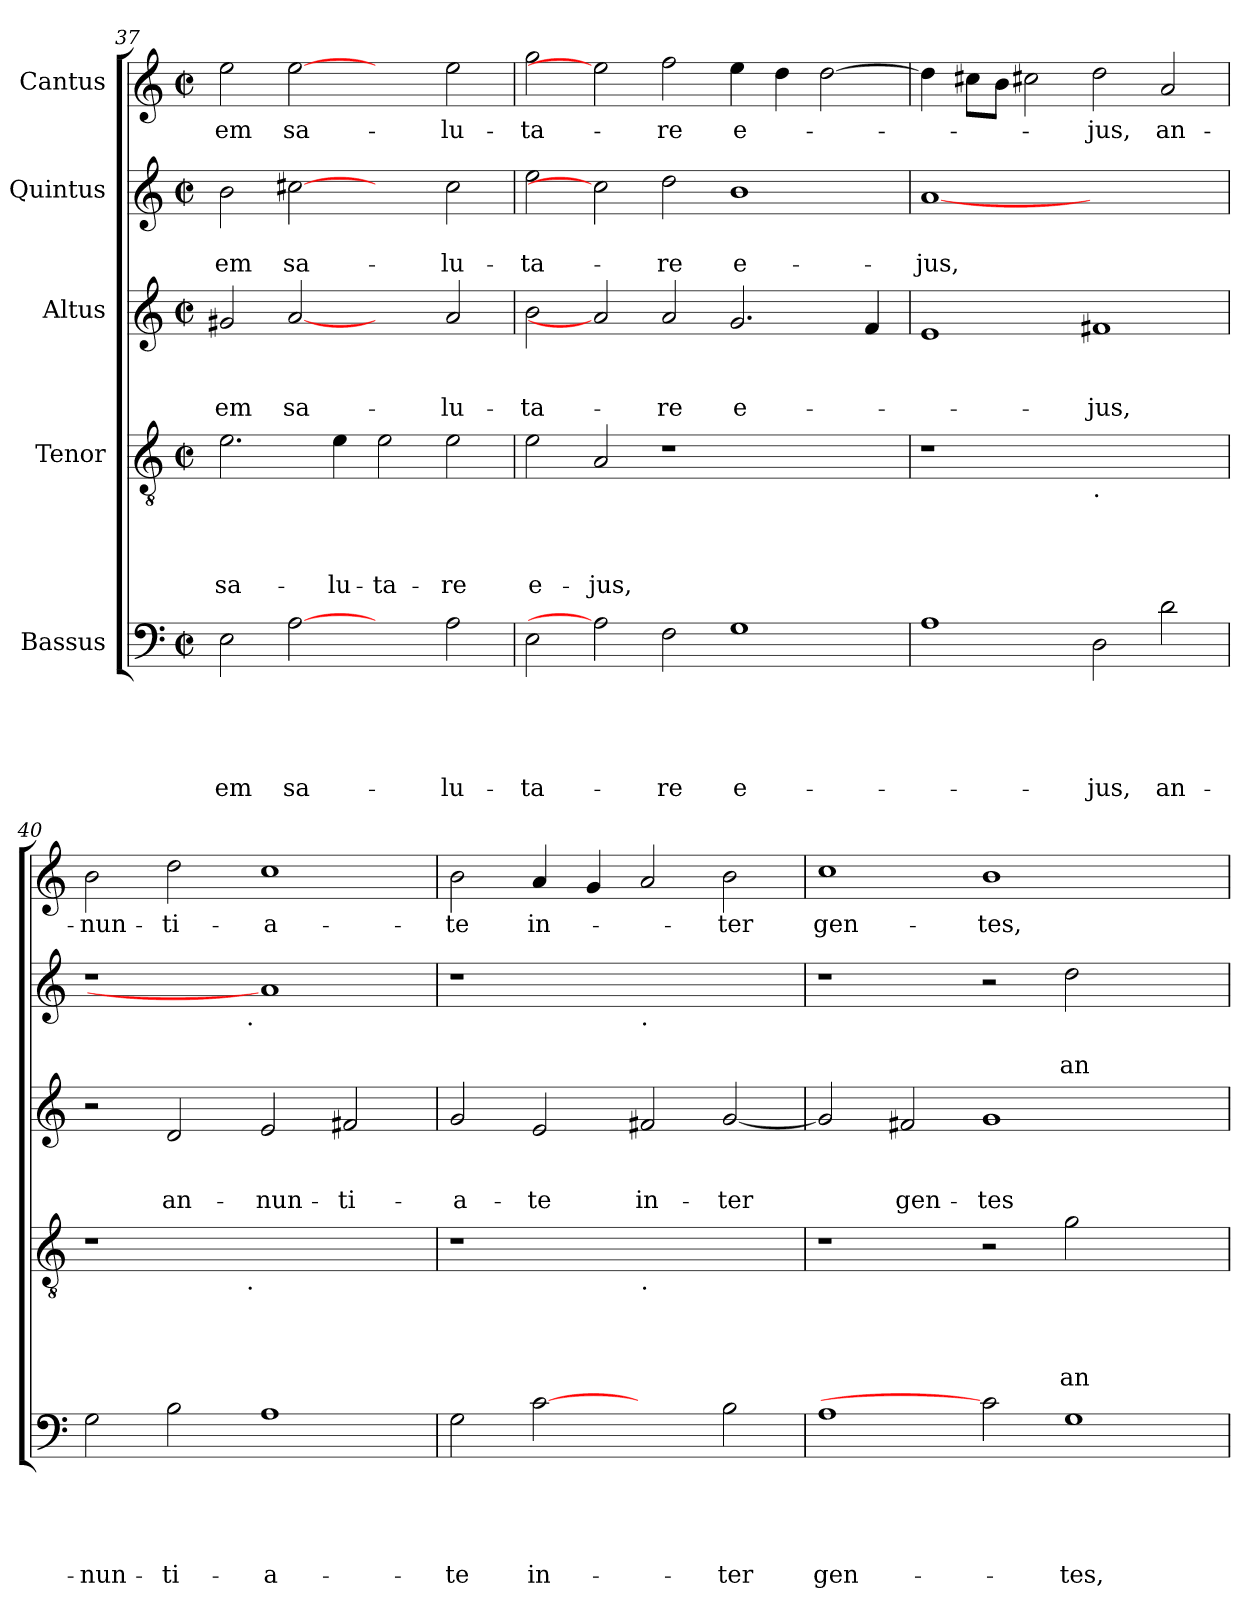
**kern	**text	**text	**text	**text	**text	**kern	**text	**text	**text	**text	**kern	**text	**text	**text	**kern	**text	**text	**kern	**text
*part5	*part5	*part5	*part5	*part5	*part5	*part4	*part4	*part4	*part4	*part4	*part3	*part3	*part3	*part3	*part2	*part2	*part2	*part1	*part1
*staff5	*staff5	*staff5	*staff5	*staff5	*staff5	*staff4	*staff4	*staff4	*staff4	*staff4	*staff3	*staff3	*staff3	*staff3	*staff2	*staff2	*staff2	*staff1	*staff1
*I"Bassus	*	*	*	*	*	*I"Tenor	*	*	*	*	*I"Altus	*	*	*	*I"Quintus	*	*	*I"Cantus	*
*clefF4	*	*	*	*	*	*clefGv2	*	*	*	*	*clefG2	*	*	*	*clefG2	*	*	*clefG2	*
*k[]	*	*	*	*	*	*k[]	*	*	*	*	*k[]	*	*	*	*k[]	*	*	*k[]	*
*C:	*	*	*	*	*	*C:	*	*	*	*	*C:	*	*	*	*C:	*	*	*C:	*
*M2/2	*	*	*	*	*	*M2/2	*	*	*	*	*M2/2	*	*	*	*M2/2	*	*	*M2/2	*
*met(c|)	*	*	*	*	*	*met(c|)	*	*	*	*	*met(c|)	*	*	*	*met(c|)	*	*	*met(c|)	*
=37	=37	=37	=37	=37	=37	=37	=37	=37	=37	=37	=37	=37	=37	=37	=37	=37	=37	=37	=37
!	!	!	!	!	!LO:LY:b	!	!	!	!	!LO:LY:b	!	!	!	!LO:LY:b	!	!	!LO:LY:b	!	!LO:LY:b
2E\	.	.	.	.	-em	2.e\	.	.	.	sa-	2g#X/	.	.	-em	2b\	.	-em	2ee\	-em
!	!	!	!	!	!LO:LY:b	!	!	!	!	!	!	!	!	!LO:LY:b	!	!	!LO:LY:b	!	!LO:LY:b
[2A	.	.	.	.	sa-	.	.	.	.	.	[2a	.	.	sa-	[2cc#X	.	sa-	[2ee	sa-
!	!	!	!	!	!	!	!	!	!	!LO:LY:b	!	!	!	!	!	!	!	!	!
.	.	.	.	.	.	4e\	.	.	.	-lu-	.	.	.	.	.	.	.	.	.
!	!	!	!	!	!	!	!	!	!	!LO:LY:b:rj	!	!	!	!	!	!	!	!	!
2ryy	.	.	.	.	.	2e\	.	.	.	-ta-	2ryy	.	.	.	2ryy	.	.	2ryy	.
!	!	!	!	!	!LO:LY:b	!	!	!	!	!LO:LY:b	!	!	!	!LO:LY:b	!	!	!LO:LY:b	!	!LO:LY:b
2A\	.	.	.	.	-lu-	2e\	.	.	.	-re	2a/	.	.	-lu-	2cc#\	.	-lu-	2ee\	-lu-
=38	=38	=38	=38	=38	=38	=38	=38	=38	=38	=38	=38	=38	=38	=38	=38	=38	=38	=38	=38
!	!	!	!	!	!LO:LY:b	!	!	!	!	!LO:LY:b	!	!	!	!LO:LY:b	!	!	!LO:LY:b	!	!LO:LY:b
2E\	.	.	.	.	-ta-	2e\	.	.	.	e-	2b\	.	.	-ta-	2ee\	.	-ta-	2gg\	-ta-
!	!	!	!	!	!	!	!	!	!	!LO:LY:b	!	!	!	!	!	!	!	!	!
2A]	.	.	.	.	.	2A/	.	.	.	-jus,	2a]	.	.	.	2cc#]	.	.	2ee]	.
!	!	!	!	!	!LO:LY:b	!	!	!	!	!	!	!	!	!LO:LY:b	!	!	!LO:LY:b	!	!LO:LY:b
2F\	.	.	.	.	-re	1r	.	.	.	.	2a/	.	.	-re	2dd\	.	-re	2ff\	-re
!	!	!	!	!	!LO:LY:b:rj	!	!	!	!	!	!	!	!	!LO:LY:b	!	!	!LO:LY:b:rj	!	!LO:LY:b
1G	.	.	.	.	e-	.	.	.	.	.	2.g/	.	.	e-	1b	.	e-	4ee\	e-
.	.	.	.	.	.	.	.	.	.	.	.	.	.	.	.	.	.	4dd\	.
.	.	.	.	.	.	2ryy	.	.	.	.	.	.	.	.	.	.	.	[>2dd\	.
.	.	.	.	.	.	.	.	.	.	.	4f/	.	.	.	.	.	.	.	.
=39	=39	=39	=39	=39	=39	=39	=39	=39	=39	=39	=39	=39	=39	=39	=39	=39	=39	=39	=39
!	!	!	!	!	!	!	!	!	!	!	!	!	!	!	!	!	!LO:LY:b	!	!
1A	.	.	.	.	.	1r	.	.	.	.	1e	.	.	.	[1a	.	-jus,	4dd\]	.
.	.	.	.	.	.	.	.	.	.	.	.	.	.	.	.	.	.	8cc#X\L	.
.	.	.	.	.	.	.	.	.	.	.	.	.	.	.	.	.	.	8b\J	.
.	.	.	.	.	.	.	.	.	.	.	.	.	.	.	.	.	.	2cc#X\	.
!	!	!	!	!	!	!LO:TX:b:t=.	!	!	!	!	!	!	!	!	!	!	!	!	!
!	!	!	!	!	!LO:LY:b	!	!	!	!	!	!	!	!	!LO:LY:b	!	!	!	!	!LO:LY:b
2D\	.	.	.	.	-jus,	1ryy	.	.	.	.	1f#X	.	.	-jus,	1ryy	.	.	2dd\	-jus,
!	!	!	!	!	!LO:LY:b	!	!	!	!	!	!	!	!	!	!	!	!	!	!LO:LY:b
2d\	.	.	.	.	an-	.	.	.	.	.	.	.	.	.	.	.	.	2a/	an-
=40	=40	=40	=40	=40	=40	=40	=40	=40	=40	=40	=40	=40	=40	=40	=40	=40	=40	=40	=40
!	!	!	!	!	!LO:LY:b	!	!	!	!	!	!	!	!	!	!	!	!	!	!LO:LY:b
*	*	*	*	*	*	*^	*	*	*	*	*	*	*	*	*^	*	*	*	*
2G\	.	.	.	.	-nun-	1r	2ryy	.	.	.	.	2r	.	.	.	1r	2ryy	.	.	2b\	-nun-
!	!	!	!	!	!LO:LY:b	!	!	!	!	!	!	!	!	!	!LO:LY:b	!	!	!	!	!	!LO:LY:b
2B\	.	.	.	.	-ti-	.	4...ryy	.	.	.	.	2d/	.	.	an-	.	4...ryy	.	.	2dd\	-ti-
!	!	!	!	!	!	!	!	!	!	!	!	!	!	!	!	!	!LO:TX:b:t=.	!	!	!	!
!	!	!	!	!	!	!	!LO:TX:b:t=.	!	!	!	!	!	!	!	!	!	!	!	!	!	!
.	.	.	.	.	.	.	1ryy	.	.	.	.	.	.	.	.	.	1ryy	.	.	.	.
!	!	!	!	!	!LO:LY:b:rj	!	!	!	!	!	!	!	!	!	!LO:LY:b	!	!	!	!	!	!LO:LY:b:rj
1A	.	.	.	.	-a-	1ryy	.	.	.	.	.	2e/	.	.	-nun-	1a]	.	.	.	1cc	-a-
!	!	!	!	!	!	!	!	!	!	!	!	!	!	!	!LO:LY:b	!	!	!	!	!	!
.	.	.	.	.	.	.	.	.	.	.	.	2f#X/	.	.	-ti-	.	.	.	.	.	.
.	.	.	.	.	.	.	32ryy	.	.	.	.	.	.	.	.	.	32ryy	.	.	.	.
!!LO:PB:g=z
=41	=41	=41	=41	=41	=41	=41	=41	=41	=41	=41	=41	=41	=41	=41	=41	=41	=41	=41	=41	=41	=41
!	!	!	!	!	!LO:LY:b	!	!	!	!	!	!	!	!	!	!LO:LY:b	!	!	!	!	!	!LO:LY:b
*	*	*	*	*	*	*v	*v	*	*	*	*	*	*	*	*	*v	*v	*	*	*	*
2G\	.	.	.	.	-te	1r	.	.	.	.	2g/	.	.	-a-	1r	.	.	2b\	-te
!	!	!	!	!	!LO:LY:b	!	!	!	!	!	!	!	!	!LO:LY:b	!	!	!	!	!LO:LY:b
[2c	.	.	.	.	in-	.	.	.	.	.	2e/	.	.	-te	.	.	.	4a/	in-
.	.	.	.	.	.	.	.	.	.	.	.	.	.	.	.	.	.	4g/	.
!	!	!	!	!	!	!	!	!	!	!	!	!	!	!	!LO:TX:b:t=.	!	!	!	!
!	!	!	!	!	!	!LO:TX:b:t=.	!	!	!	!	!	!	!	!	!	!	!	!	!
!	!	!	!	!	!	!	!	!	!	!	!	!	!	!LO:LY:b	!	!	!	!	!
2ryy	.	.	.	.	.	1ryy	.	.	.	.	2f#X/	.	.	in-	1ryy	.	.	2a/	.
!	!	!	!	!	!LO:LY:b	!	!	!	!	!	!	!	!	!LO:LY:b	!	!	!	!	!LO:LY:b
2B\	.	.	.	.	-ter	.	.	.	.	.	[<2g/	.	.	-ter	.	.	.	2b\	-ter
=42	=42	=42	=42	=42	=42	=42	=42	=42	=42	=42	=42	=42	=42	=42	=42	=42	=42	=42	=42
!	!	!	!	!	!LO:LY:b	!	!	!	!	!	!	!	!	!	!	!	!	!	!LO:LY:b
1A	.	.	.	.	gen-	1r	.	.	.	.	2g/]	.	.	.	1r	.	.	1cc	gen-
!	!	!	!	!	!	!	!	!	!	!	!	!	!	!LO:LY:b	!	!	!	!	!
.	.	.	.	.	.	.	.	.	.	.	2f#X/	.	.	gen-	.	.	.	.	.
!	!	!	!	!	!	!	!	!	!	!	!	!	!	!LO:LY:b	!	!	!	!	!LO:LY:b
2c]	.	.	.	.	.	2r	.	.	.	.	1g	.	.	-tes	2r	.	.	1b	-tes,
!	!	!	!	!	!LO:LY:b	!	!	!	!	!LO:LY:b	!	!	!	!	!	!	!LO:LY:b	!	!
1G	.	.	.	.	-tes,	2g\	.	.	.	an-	.	.	.	.	2dd\	.	an-	.	.
.	.	.	.	.	.	2ryy	.	.	.	.	2ryy	.	.	.	2ryy	.	.	2ryy	.
=	=	=	=	=	=	=	=	=	=	=	=	=	=	=	=	=	=	=	=
*-	*-	*-	*-	*-	*-	*-	*-	*-	*-	*-	*-	*-	*-	*-	*-	*-	*-	*-	*-
